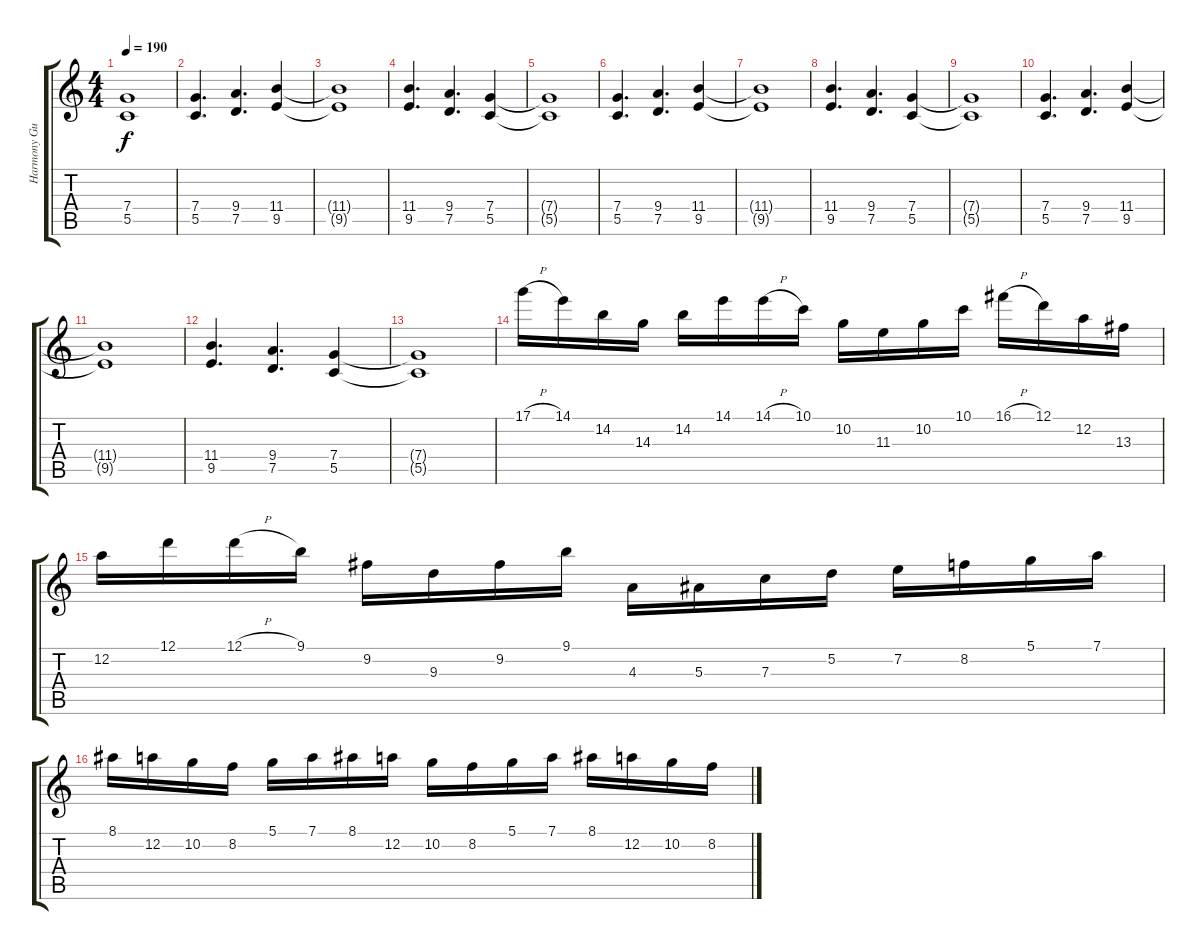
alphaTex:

\track ("Harmony Guitar" "Harmony Gu") {instrument distortionguitar}
\staff {score tabs}
\tuning (D4 A3 F3 C3 G2 D2) {hide}
\ts (4 4)
\tempo 190
\clef g2
\ks c
(7.4{t} 5.5{t}).1{dy f} |
(7.4 5.5).4{d} (9.4 7.5).4{d} (11.4 9.5).4 |
(11.4{t} 9.5{t}).1 |
(11.4 9.5).4{d} (9.4 7.5).4{d} (7.4 5.5).4 |
(7.4{t} 5.5{t}).1 |
(7.4 5.5).4{d} (9.4 7.5).4{d} (11.4 9.5).4 |
(11.4{t} 9.5{t}).1 |
(11.4 9.5).4{d} (9.4 7.5).4{d} (7.4 5.5).4 |
(7.4{t} 5.5{t}).1 |
(7.4 5.5).4{d} (9.4 7.5).4{d} (11.4 9.5).4 |
(11.4{t} 9.5{t}).1 |
(11.4 9.5).4{d} (9.4 7.5).4{d} (7.4 5.5).4 |
(7.4{t} 5.5{t}).1 |
17.1{h}.16 14.1.16 14.2.16 14.3.16 14.2.16 14.1.16 14.1{h}.16 10.1.16 10.2.16 11.3.16 10.2.16 10.1.16 16.1{h}.16 12.1.16 12.2.16 13.3.16 |
12.2.16 12.1.16 12.1{h}.16 9.1.16 9.2.16 9.3.16 9.2.16 9.1.16 4.3.16 5.3.16 7.3.16 5.2.16 7.2.16 8.2.16 5.1.16 7.1.16 |
8.1.16 12.2.16 10.2.16 8.2.16 5.1.16 7.1.16 8.1.16 12.2.16 10.2.16 8.2.16 5.1.16 7.1.16 8.1.16 12.2.16 10.2.16 8.2.16
